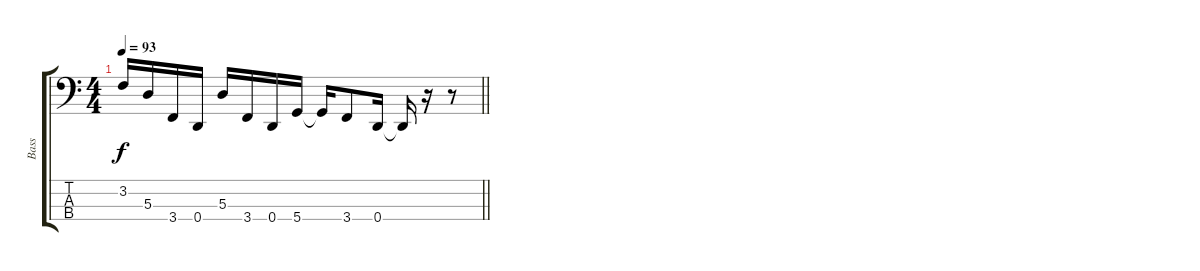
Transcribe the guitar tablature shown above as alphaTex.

\track ("Bass" "Bass") {instrument electricbassfinger}
\staff {score tabs}
\tuning (G2 D2 A1 D1) {hide}
\ts (4 4)
\tempo 93
\clef f4
\barLineRight lightlight
\ks c
3.2.16{dy f} 5.3.16 3.4.16 0.4.16 5.3.16 3.4.16 0.4.16 5.4.16 5.4{t}.16 3.4.8 0.4.16 0.4{t}.16 r.16 r.8
